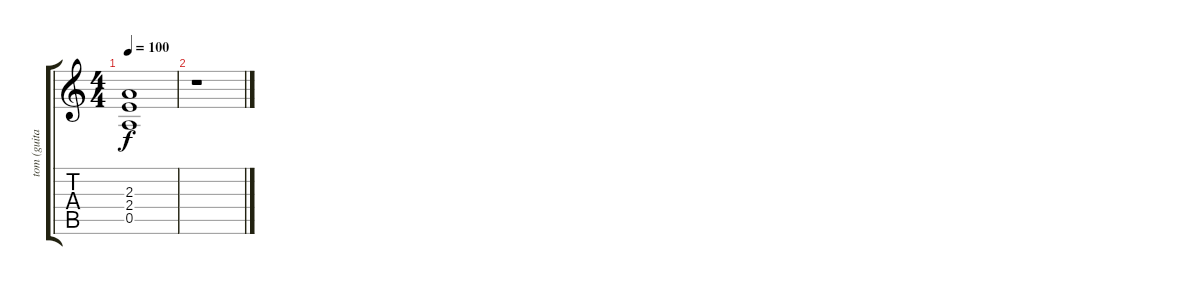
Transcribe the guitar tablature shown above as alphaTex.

\track ("tom (guitar 1)" "tom (guita") {instrument distortionguitar}
\staff {score tabs}
\tuning (E4 B3 G3 D3 A2 E2) {hide}
\ts (4 4)
\tempo 100
\clef g2
\ks c
(2.3 2.4 0.5).1{dy f} |
r.1
